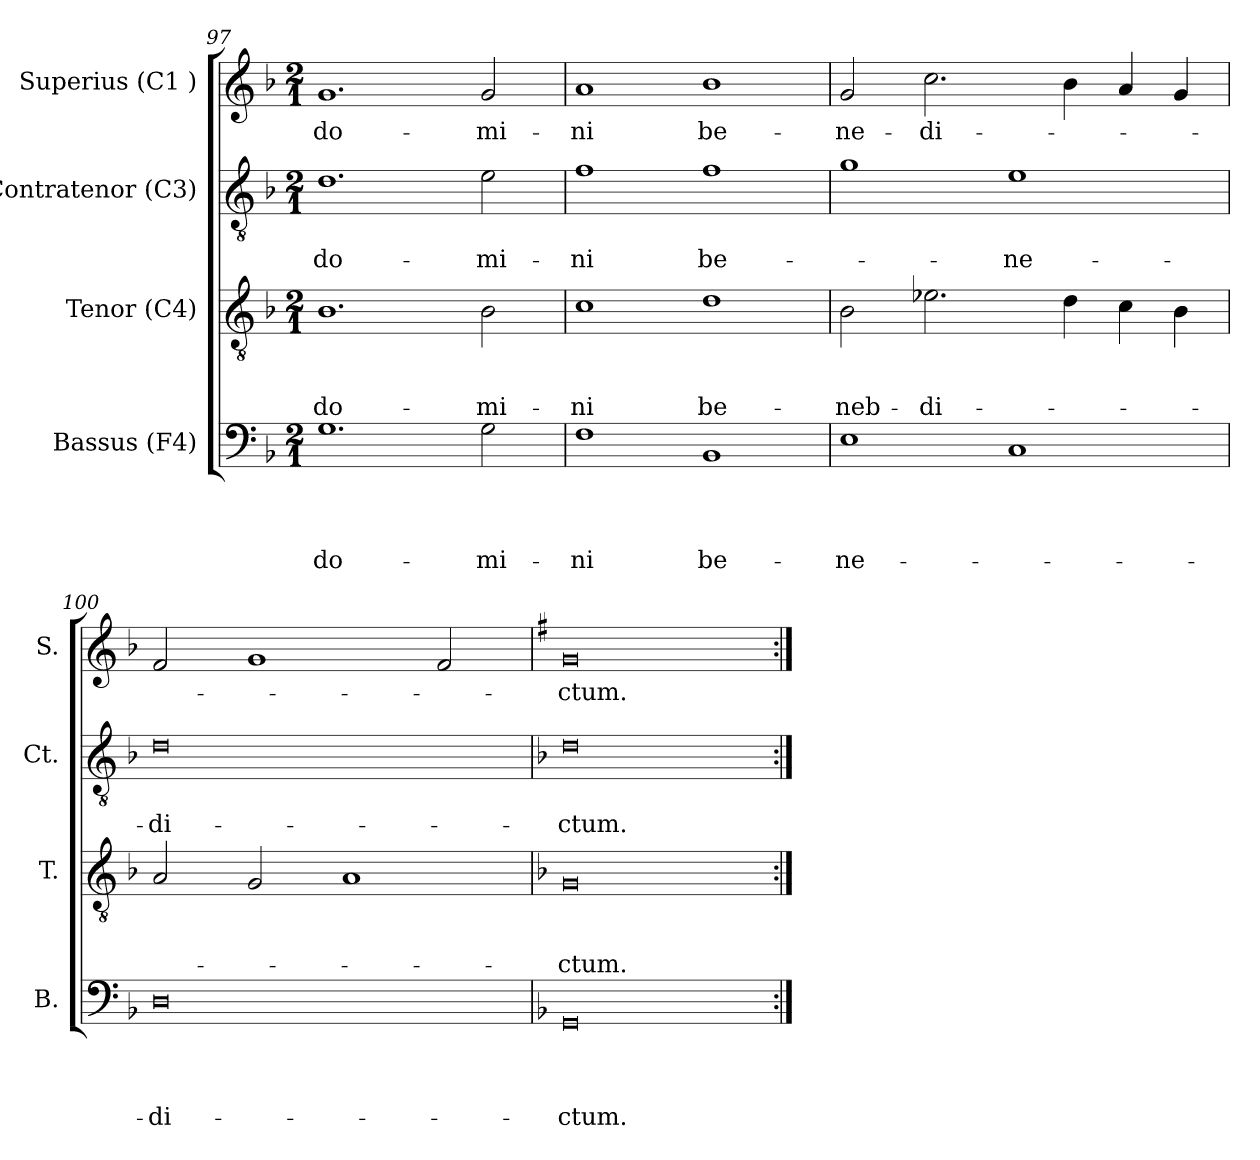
**kern	**text	**text	**text	**text	**kern	**text	**text	**text	**kern	**text	**text	**kern	**text
*part4	*part4	*part4	*part4	*part4	*part3	*part3	*part3	*part3	*part2	*part2	*part2	*part1	*part1
*staff4	*staff4	*staff4	*staff4	*staff4	*staff3	*staff3	*staff3	*staff3	*staff2	*staff2	*staff2	*staff1	*staff1
*I"Bassus (F4)	*	*	*	*	*I"Tenor (C4)	*	*	*	*I"Contratenor (C3)	*	*	*I"Superius (C1 )	*
*I'B.	*	*	*	*	*I'T.	*	*	*	*I'Ct.	*	*	*I'S.	*
!!LO:LB:g=z
*clefF4	*	*	*	*	*clefGv2	*	*	*	*clefGv2	*	*	*clefG2	*
*k[b-]	*	*	*	*	*k[b-]	*	*	*	*k[b-]	*	*	*k[b-]	*
*F:	*	*	*	*	*F:	*	*	*	*F:	*	*	*F:	*
*M2/1	*	*	*	*	*M2/1	*	*	*	*M2/1	*	*	*M2/1	*
=97	=97	=97	=97	=97	=97	=97	=97	=97	=97	=97	=97	=97	=97
!	!	!	!	!LO:LY:b	!	!	!	!LO:LY:b	!	!	!LO:LY:b	!	!LO:LY:b
1.G	.	.	.	do-	1.B-	.	.	do-	1.d	.	do-	1.g	do-
!	!	!	!	!LO:LY:b	!	!	!	!LO:LY:b	!	!	!LO:LY:b	!	!LO:LY:b
2G\	.	.	.	-mi-	2B-\	.	.	-mi-	2e\	.	-mi-	2g/	-mi-
=98	=98	=98	=98	=98	=98	=98	=98	=98	=98	=98	=98	=98	=98
!	!	!	!	!LO:LY:b	!	!	!	!LO:LY:b	!	!	!LO:LY:b	!	!LO:LY:b
1F	.	.	.	-ni	1c	.	.	-ni	1f	.	-ni	1a	-ni
!	!	!	!	!LO:LY:b	!	!	!	!LO:LY:b	!	!	!LO:LY:b	!	!LO:LY:b
1BB-	.	.	.	be-	1d	.	.	be-	1f	.	be-	1b-	be-
=99	=99	=99	=99	=99	=99	=99	=99	=99	=99	=99	=99	=99	=99
!	!	!	!	!LO:LY:b	!	!	!	!LO:LY:b	!	!	!	!	!LO:LY:b
1E	.	.	.	-ne-	2B-\	.	.	-neb-	1g	.	.	2g/	-ne-
!	!	!	!	!	!	!	!	!LO:LY:b	!	!	!	!	!LO:LY:b
.	.	.	.	.	2.e-\	.	.	-di-	.	.	.	2.cc\	-di-
!	!	!	!	!	!	!	!	!	!	!	!LO:LY:b	!	!
1C	.	.	.	.	.	.	.	.	1e	.	-ne-	.	.
.	.	.	.	.	4d\	.	.	.	.	.	.	4b-\	.
.	.	.	.	.	4c\	.	.	.	.	.	.	4a/	.
.	.	.	.	.	4B-\	.	.	.	.	.	.	4g/	.
=100	=100	=100	=100	=100	=100	=100	=100	=100	=100	=100	=100	=100	=100
!	!	!	!	!LO:LY:b:rj	!	!	!	!	!	!	!LO:LY:b:rj	!	!
0D	.	.	.	-di-	2A/	.	.	.	0d	.	-di-	2f/	.
.	.	.	.	.	2G/	.	.	.	.	.	.	1g	.
.	.	.	.	.	1A	.	.	.	.	.	.	.	.
.	.	.	.	.	.	.	.	.	.	.	.	2f/	.
=101	=101	=101	=101	=101	=101	=101	=101	=101	=101	=101	=101	=101	=101
*	*	*	*	*	*	*	*	*	*	*	*	*k[f#]	*
*	*	*	*	*	*	*	*	*	*	*	*	*G:	*
!	!	!	!	!LO:LY:b	!	!	!	!LO:LY:b	!	!	!LO:LY:b	!	!LO:LY:b
0GG	.	.	.	-ctum.	0G	.	.	-ctum.	0d	.	-ctum.	0g	-ctum.
=:|!	=:|!	=:|!	=:|!	=:|!	=:|!	=:|!	=:|!	=:|!	=:|!	=:|!	=:|!	=:|!	=:|!
*-	*-	*-	*-	*-	*-	*-	*-	*-	*-	*-	*-	*-	*-
